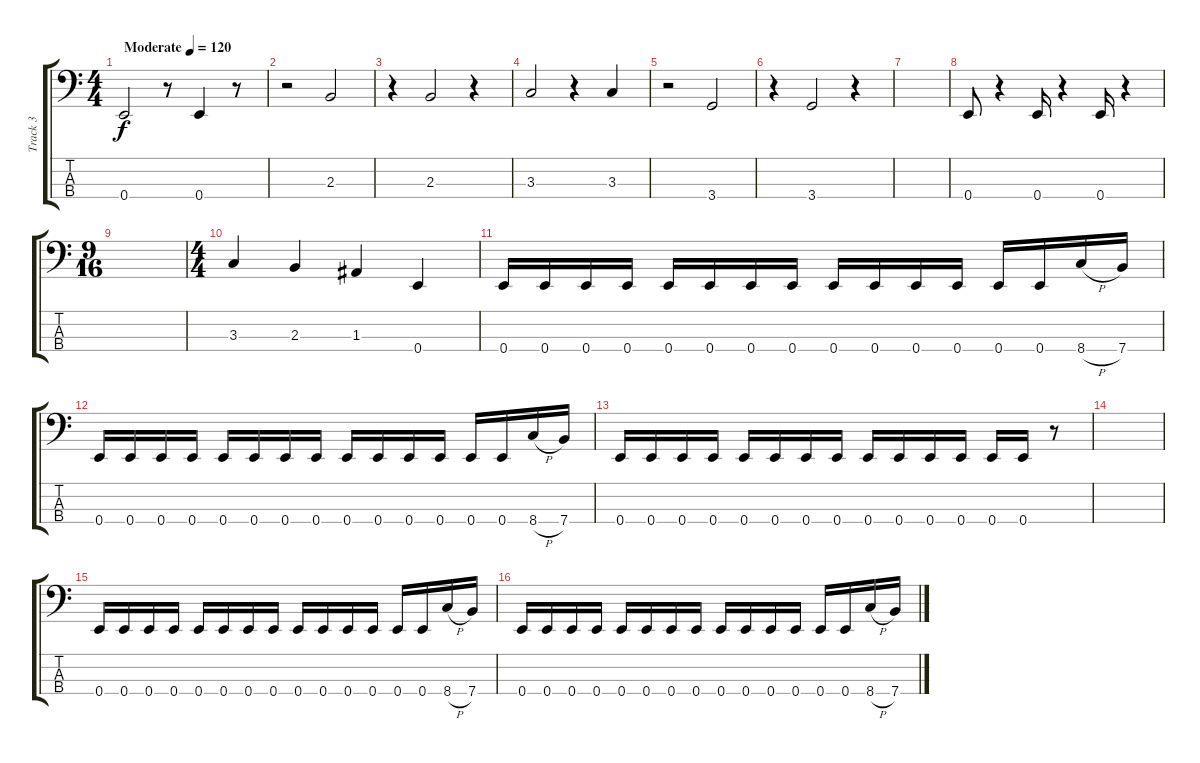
\track ("Track 3" "Track 3") {instrument electricbassfinger}
\staff {score tabs}
\tuning (G2 D2 A1 E1) {hide}
\ts (4 4)
\tempo (120 "Moderate")
\clef f4
\ks c
0.4.2{dy f instrument electricbassfinger} r.8 0.4.4 r.8 |
r.2 2.3.2 |
r.4 2.3.2 r.4 |
3.3.2 r.4 3.3.4 |
r.2 3.4.2 |
r.4 3.4.2 r.4 |
|
0.4.8 r.4 0.4.16 r.4 0.4.16 r.4 |
\ts (9 16)
|
\ts (4 4)
3.3.4 2.3.4 1.3.4 0.4.4 |
0.4.16 0.4.16 0.4.16 0.4.16 0.4.16 0.4.16 0.4.16 0.4.16 0.4.16 0.4.16 0.4.16 0.4.16 0.4.16 0.4.16 8.4{h}.16 7.4.16 |
0.4.16 0.4.16 0.4.16 0.4.16 0.4.16 0.4.16 0.4.16 0.4.16 0.4.16 0.4.16 0.4.16 0.4.16 0.4.16 0.4.16 8.4{h}.16 7.4.16 |
0.4.16 0.4.16 0.4.16 0.4.16 0.4.16 0.4.16 0.4.16 0.4.16 0.4.16 0.4.16 0.4.16 0.4.16 0.4.16 0.4.16 r.8 |
|
0.4.16 0.4.16 0.4.16 0.4.16 0.4.16 0.4.16 0.4.16 0.4.16 0.4.16 0.4.16 0.4.16 0.4.16 0.4.16 0.4.16 8.4{h}.16 7.4.16 |
0.4.16 0.4.16 0.4.16 0.4.16 0.4.16 0.4.16 0.4.16 0.4.16 0.4.16 0.4.16 0.4.16 0.4.16 0.4.16 0.4.16 8.4{h}.16 7.4.16
